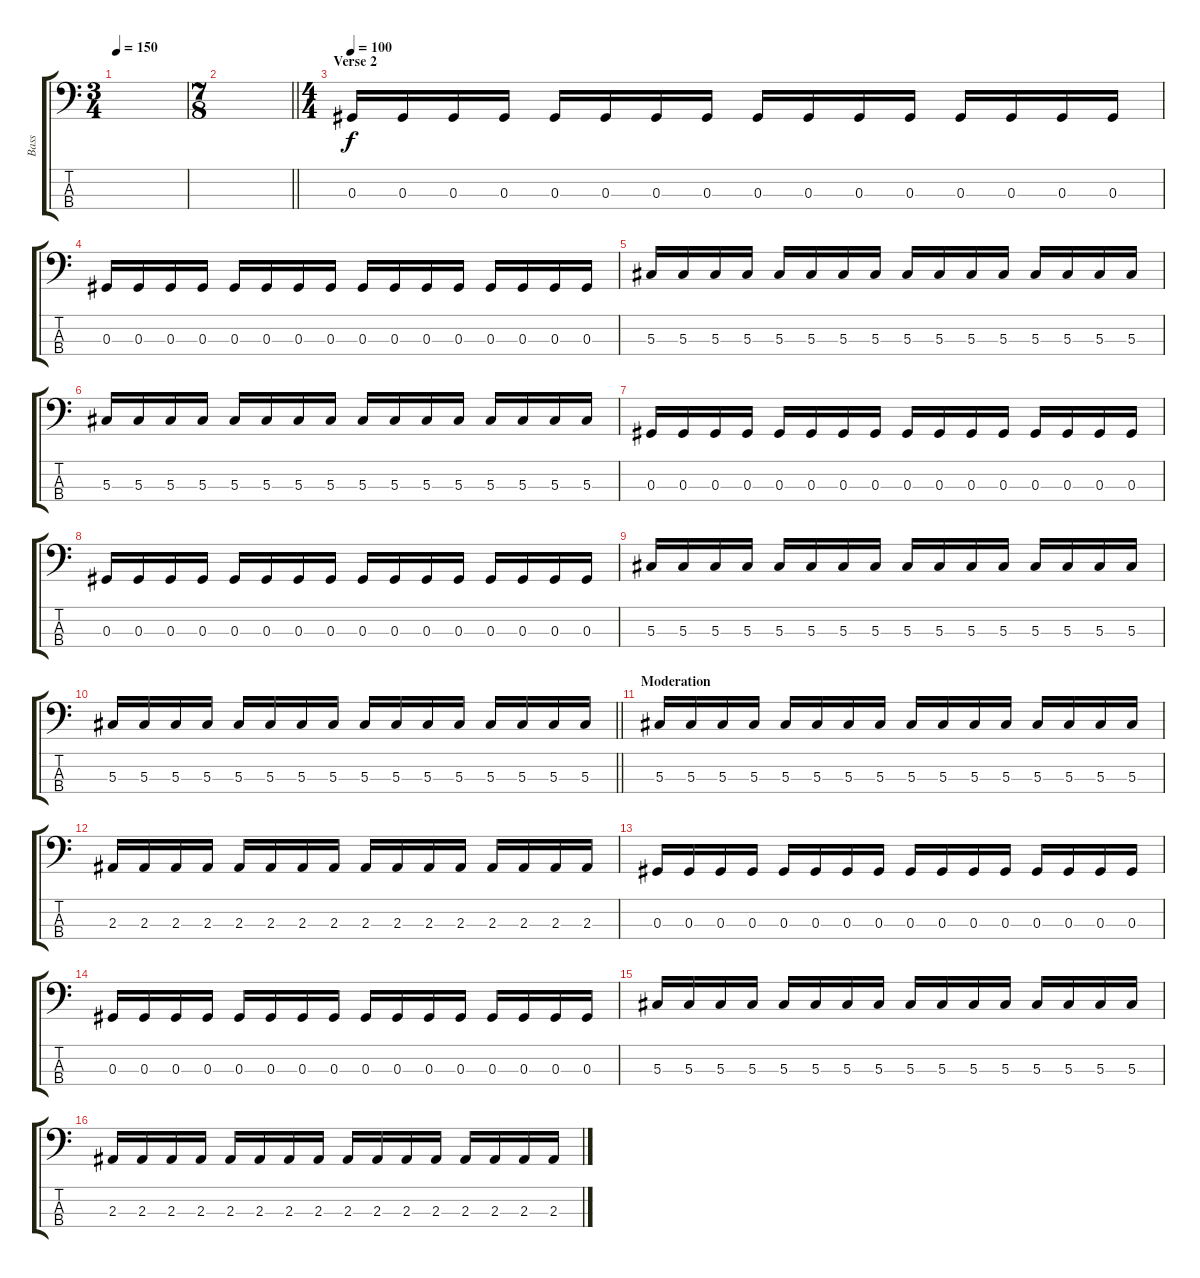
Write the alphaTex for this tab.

\track ("Bass" "Bass") {instrument electricbassfinger}
\staff {score tabs}
\tuning (Gb2 Db2 Ab1 Db1) {hide}
\ts (3 4)
\tempo 150
\clef f4
\ks c
|
\ts (7 8)
\barLineRight lightlight
|
\ts (4 4)
\section ("" "Verse 2")
\tempo 100
0.3.16 0.3.16 0.3.16 0.3.16 0.3.16 0.3.16 0.3.16 0.3.16 0.3.16 0.3.16 0.3.16 0.3.16 0.3.16 0.3.16 0.3.16 0.3.16 |
0.3.16 0.3.16 0.3.16 0.3.16 0.3.16 0.3.16 0.3.16 0.3.16 0.3.16 0.3.16 0.3.16 0.3.16 0.3.16 0.3.16 0.3.16 0.3.16 |
5.3.16 5.3.16 5.3.16 5.3.16 5.3.16 5.3.16 5.3.16 5.3.16 5.3.16 5.3.16 5.3.16 5.3.16 5.3.16 5.3.16 5.3.16 5.3.16 |
5.3.16 5.3.16 5.3.16 5.3.16 5.3.16 5.3.16 5.3.16 5.3.16 5.3.16 5.3.16 5.3.16 5.3.16 5.3.16 5.3.16 5.3.16 5.3.16 |
0.3.16 0.3.16 0.3.16 0.3.16 0.3.16 0.3.16 0.3.16 0.3.16 0.3.16 0.3.16 0.3.16 0.3.16 0.3.16 0.3.16 0.3.16 0.3.16 |
0.3.16 0.3.16 0.3.16 0.3.16 0.3.16 0.3.16 0.3.16 0.3.16 0.3.16 0.3.16 0.3.16 0.3.16 0.3.16 0.3.16 0.3.16 0.3.16 |
5.3.16 5.3.16 5.3.16 5.3.16 5.3.16 5.3.16 5.3.16 5.3.16 5.3.16 5.3.16 5.3.16 5.3.16 5.3.16 5.3.16 5.3.16 5.3.16 |
\barLineRight lightlight
5.3.16 5.3.16 5.3.16 5.3.16 5.3.16 5.3.16 5.3.16 5.3.16 5.3.16 5.3.16 5.3.16 5.3.16 5.3.16 5.3.16 5.3.16 5.3.16 |
\section ("" "Moderation")
5.3.16 5.3.16 5.3.16 5.3.16 5.3.16 5.3.16 5.3.16 5.3.16 5.3.16 5.3.16 5.3.16 5.3.16 5.3.16 5.3.16 5.3.16 5.3.16 |
2.3.16 2.3.16 2.3.16 2.3.16 2.3.16 2.3.16 2.3.16 2.3.16 2.3.16 2.3.16 2.3.16 2.3.16 2.3.16 2.3.16 2.3.16 2.3.16 |
0.3.16 0.3.16 0.3.16 0.3.16 0.3.16 0.3.16 0.3.16 0.3.16 0.3.16 0.3.16 0.3.16 0.3.16 0.3.16 0.3.16 0.3.16 0.3.16 |
0.3.16 0.3.16 0.3.16 0.3.16 0.3.16 0.3.16 0.3.16 0.3.16 0.3.16 0.3.16 0.3.16 0.3.16 0.3.16 0.3.16 0.3.16 0.3.16 |
5.3.16 5.3.16 5.3.16 5.3.16 5.3.16 5.3.16 5.3.16 5.3.16 5.3.16 5.3.16 5.3.16 5.3.16 5.3.16 5.3.16 5.3.16 5.3.16 |
2.3.16 2.3.16 2.3.16 2.3.16 2.3.16 2.3.16 2.3.16 2.3.16 2.3.16 2.3.16 2.3.16 2.3.16 2.3.16 2.3.16 2.3.16 2.3.16
